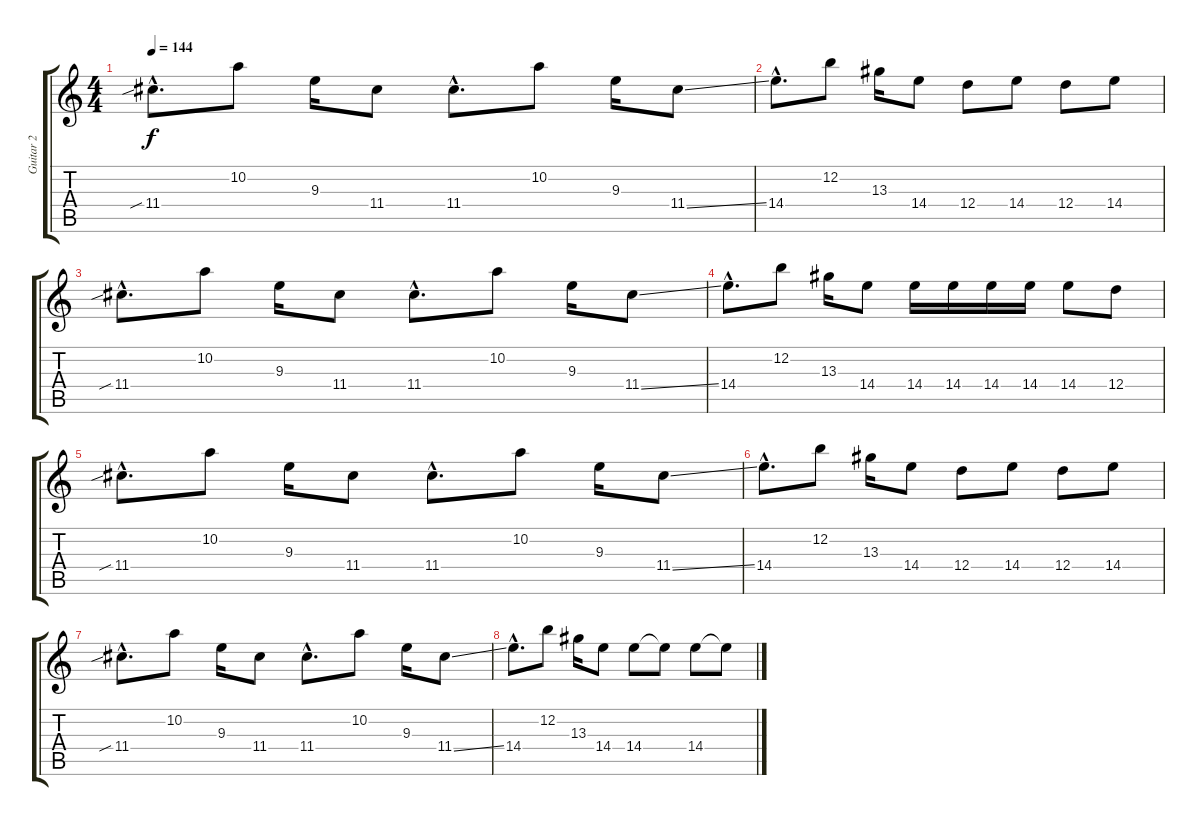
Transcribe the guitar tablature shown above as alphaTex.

\track ("Guitar 2" "Guitar 2") {instrument electricguitarjazz}
\staff {score tabs}
\tuning (E4 B3 G3 D3 A2 E2) {hide}
\ts (4 4)
\tempo 144
\clef g2
\ks c
11.4{sib hac}.8{d dy f} 10.2.8 9.3.16 11.4.8 11.4{hac}.8{d} 10.2.8 9.3.16 11.4{ss}.8 |
14.4{hac}.8{d} 12.2.8 13.3.16 14.4.8 12.4.8 14.4.8 12.4.8 14.4.8 |
11.4{sib hac}.8{d} 10.2.8 9.3.16 11.4.8 11.4{hac}.8{d} 10.2.8 9.3.16 11.4{ss}.8 |
14.4{hac}.8{d} 12.2.8 13.3.16 14.4.8 14.4.16 14.4.16 14.4.16 14.4.16 14.4.8 12.4.8 |
11.4{sib hac}.8{d} 10.2.8 9.3.16 11.4.8 11.4{hac}.8{d} 10.2.8 9.3.16 11.4{ss}.8 |
14.4{hac}.8{d} 12.2.8 13.3.16 14.4.8 12.4.8 14.4.8 12.4.8 14.4.8 |
11.4{sib hac}.8{d} 10.2.8 9.3.16 11.4.8 11.4{hac}.8{d} 10.2.8 9.3.16 11.4{ss}.8 |
14.4{hac}.8{d} 12.2.8 13.3.16 14.4.8 14.4.8 14.4{t}.8 14.4.8 14.4{t}.8
